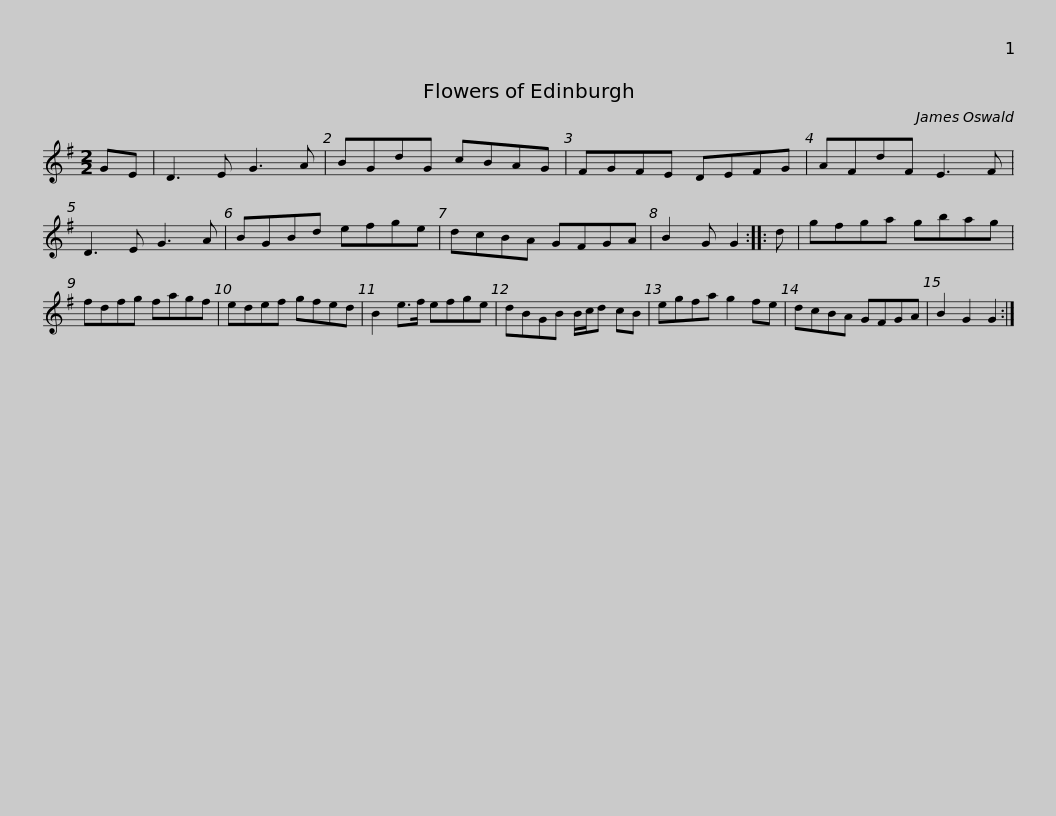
X:1
L:1/8
M:2/2
I:linebreak $
K:G
V:1 treble
V:1
 GE | D3 E G3 A | BGdG cBAG | FGFE DEFG | AFdF E3 F | %5
 D3 E G3 A |$ BGBd efge | dcBA GFGA | B2 G G2 :: d | %10
 gfga gbag | fdfg fagf |$ edef gfed | B2 e>f efge | dBGB B/c/d cB | %15
 egfa g2 fe | dcBA GFGA | B2 G2 G2 :| %18
